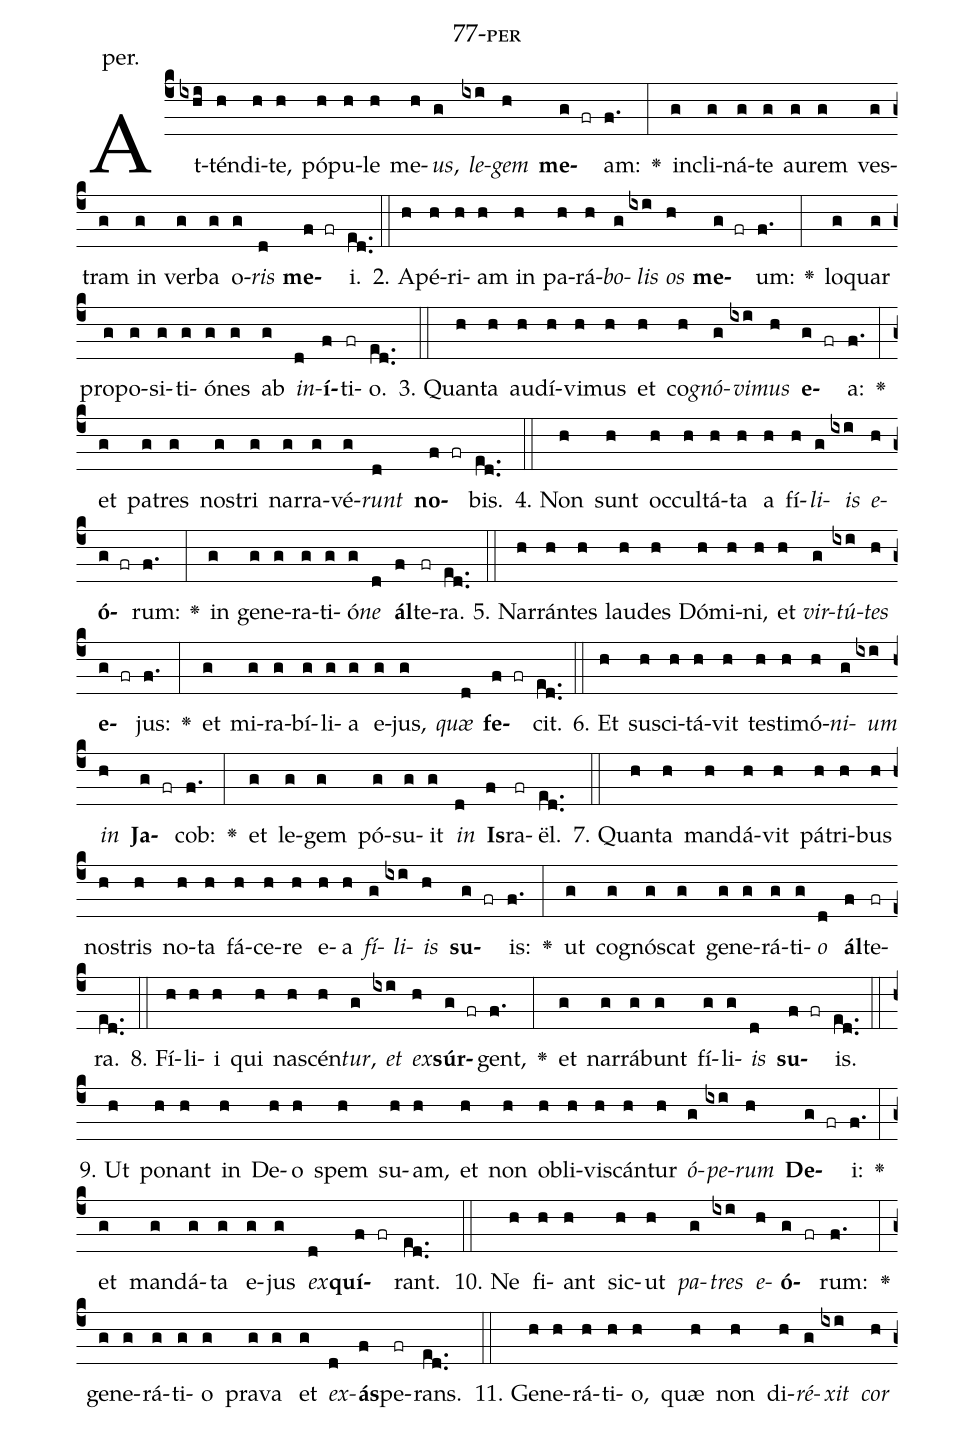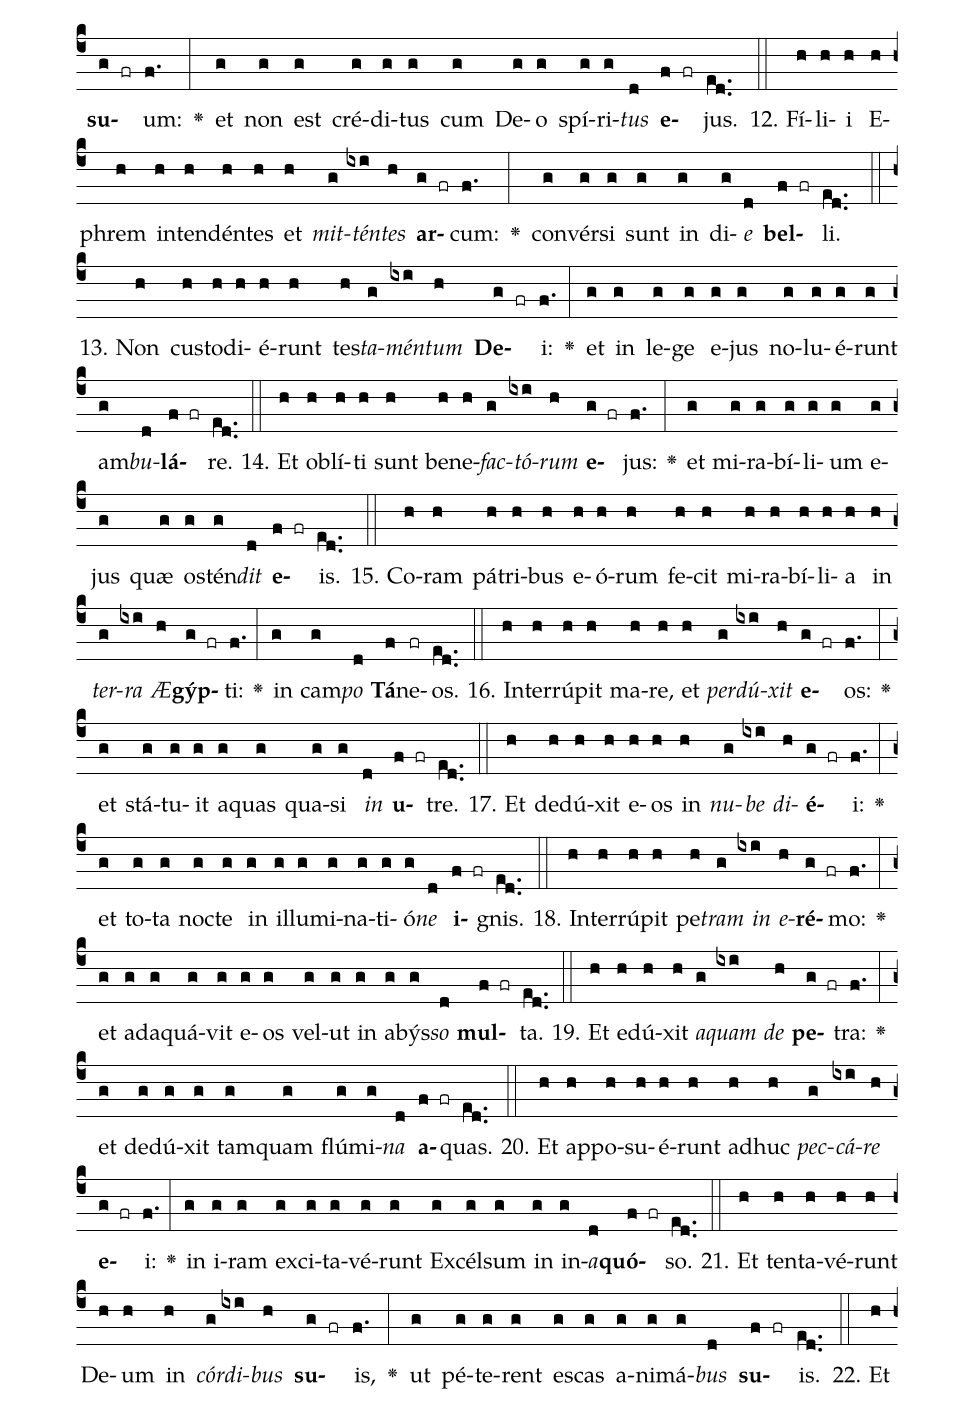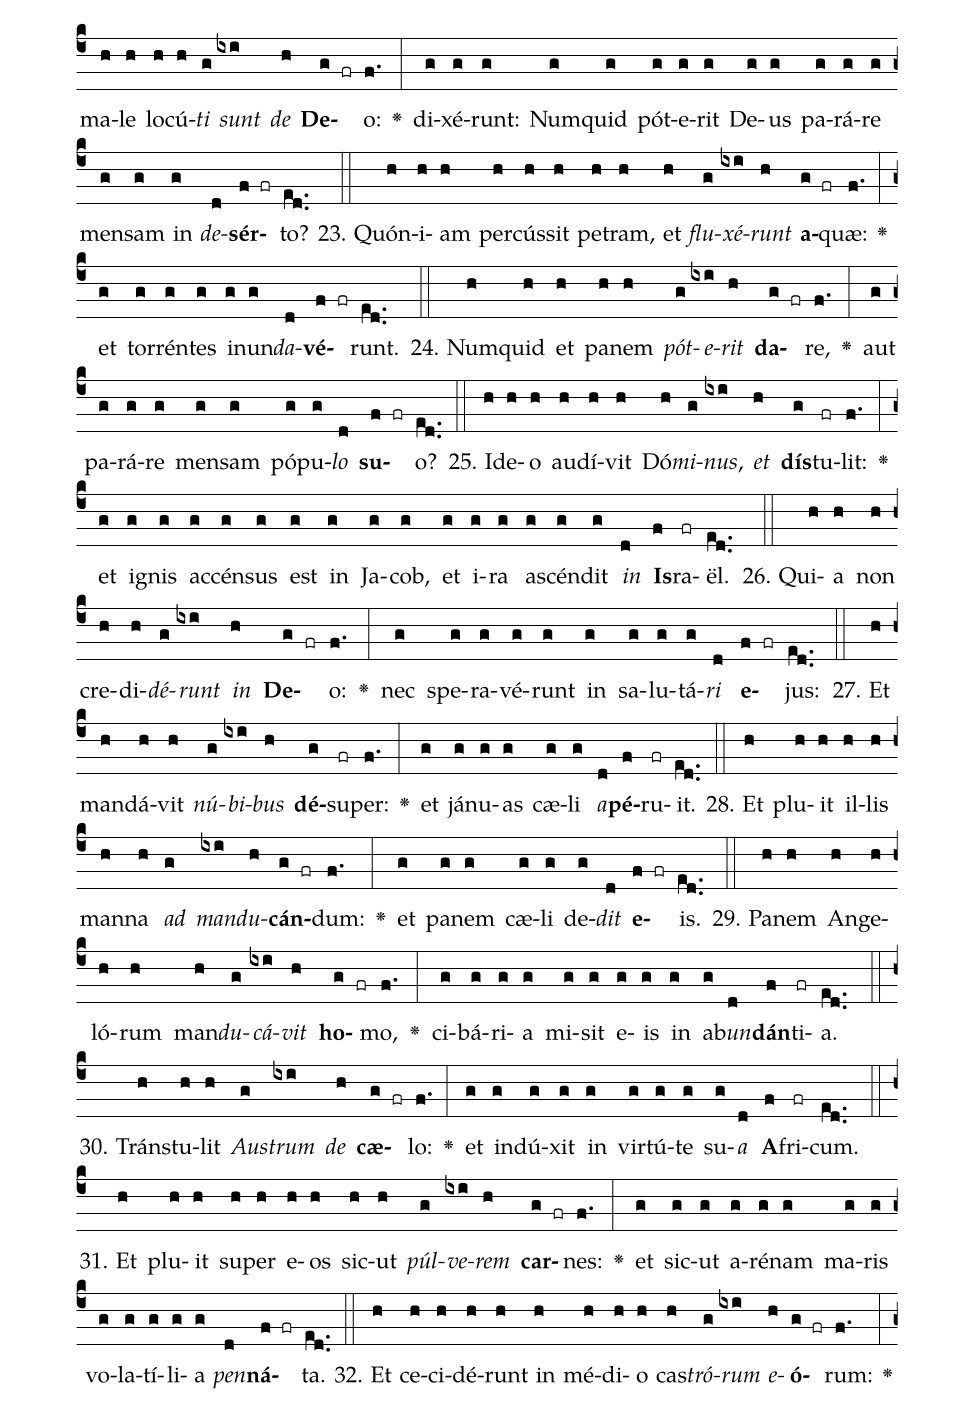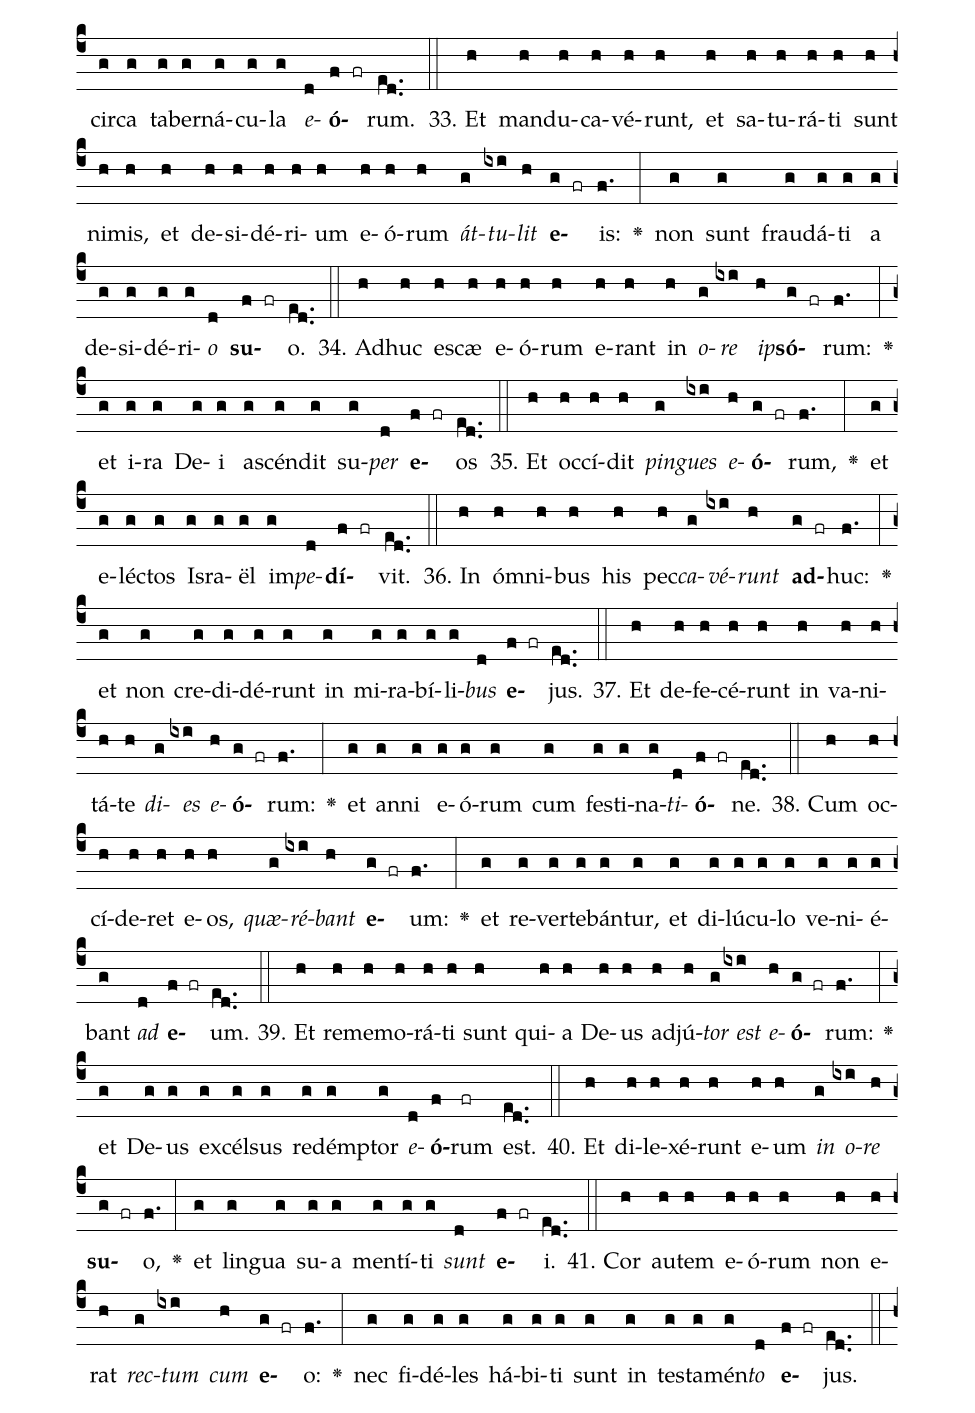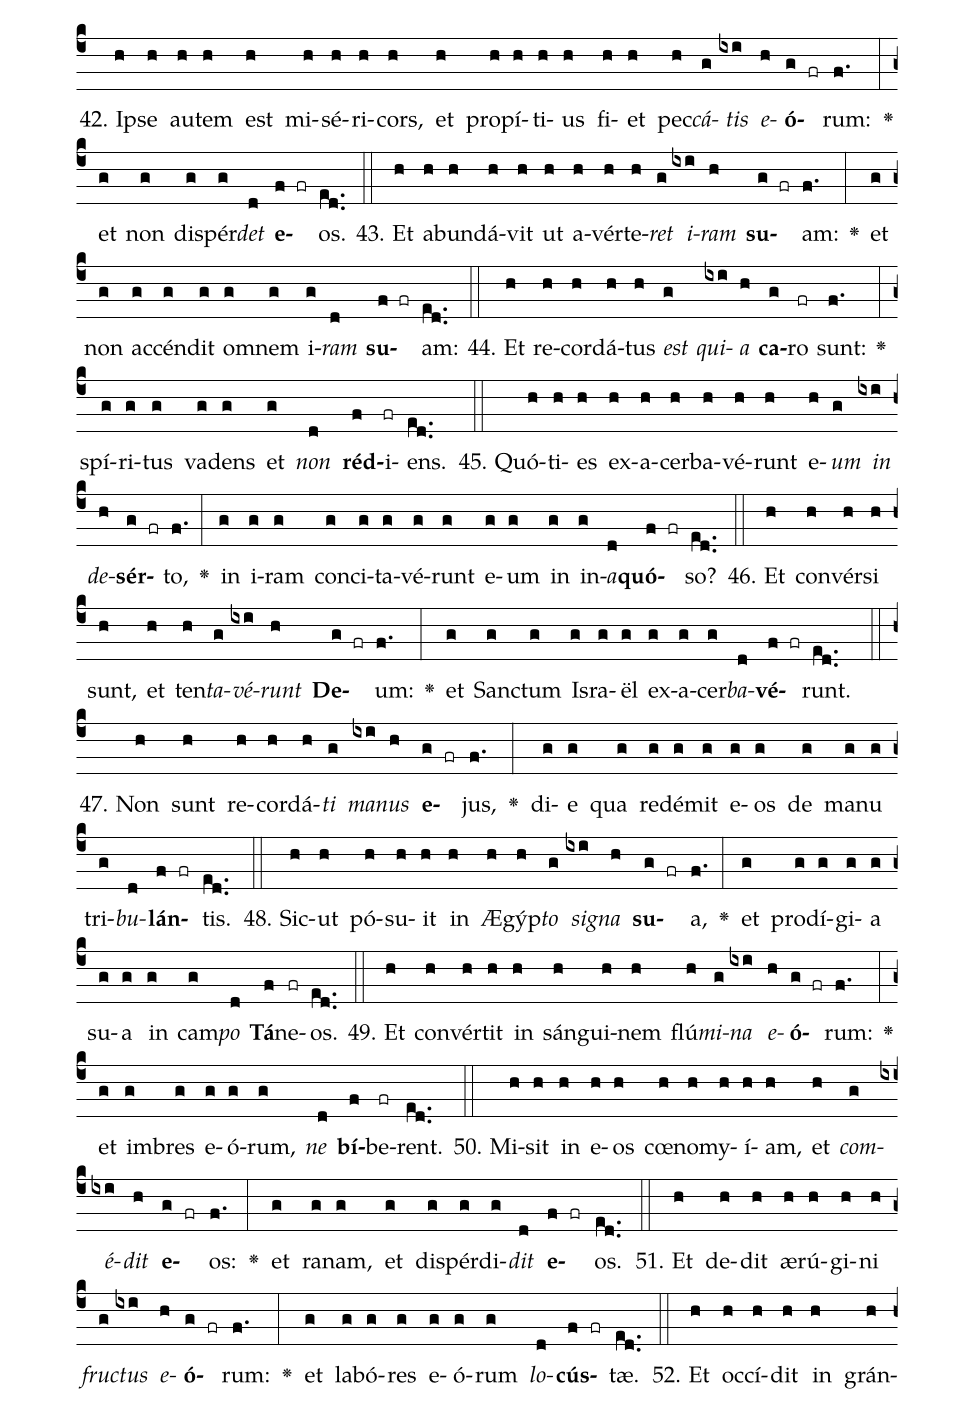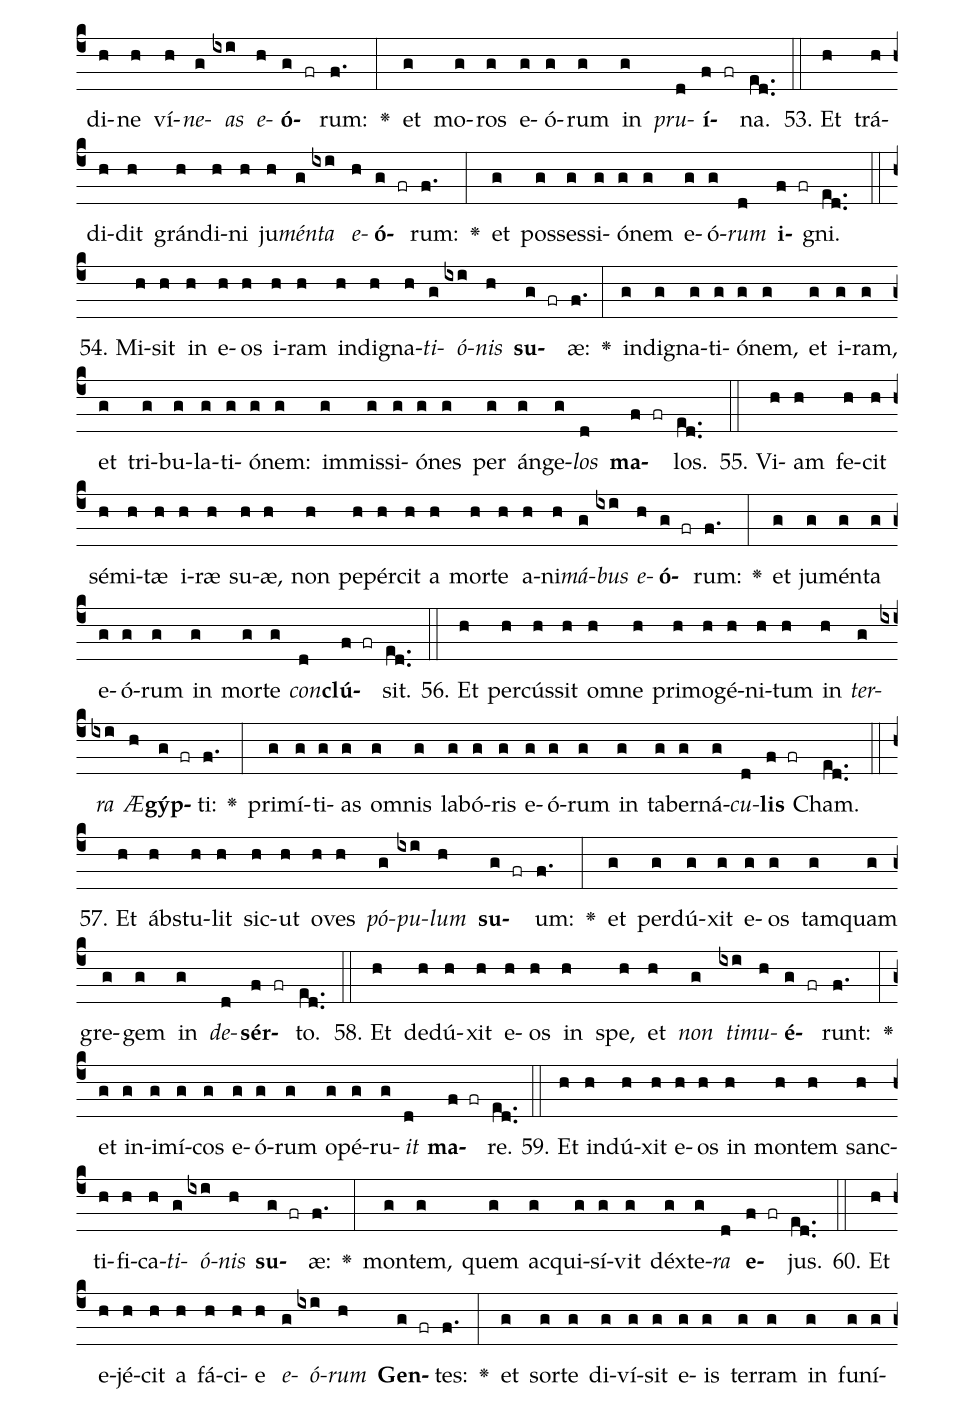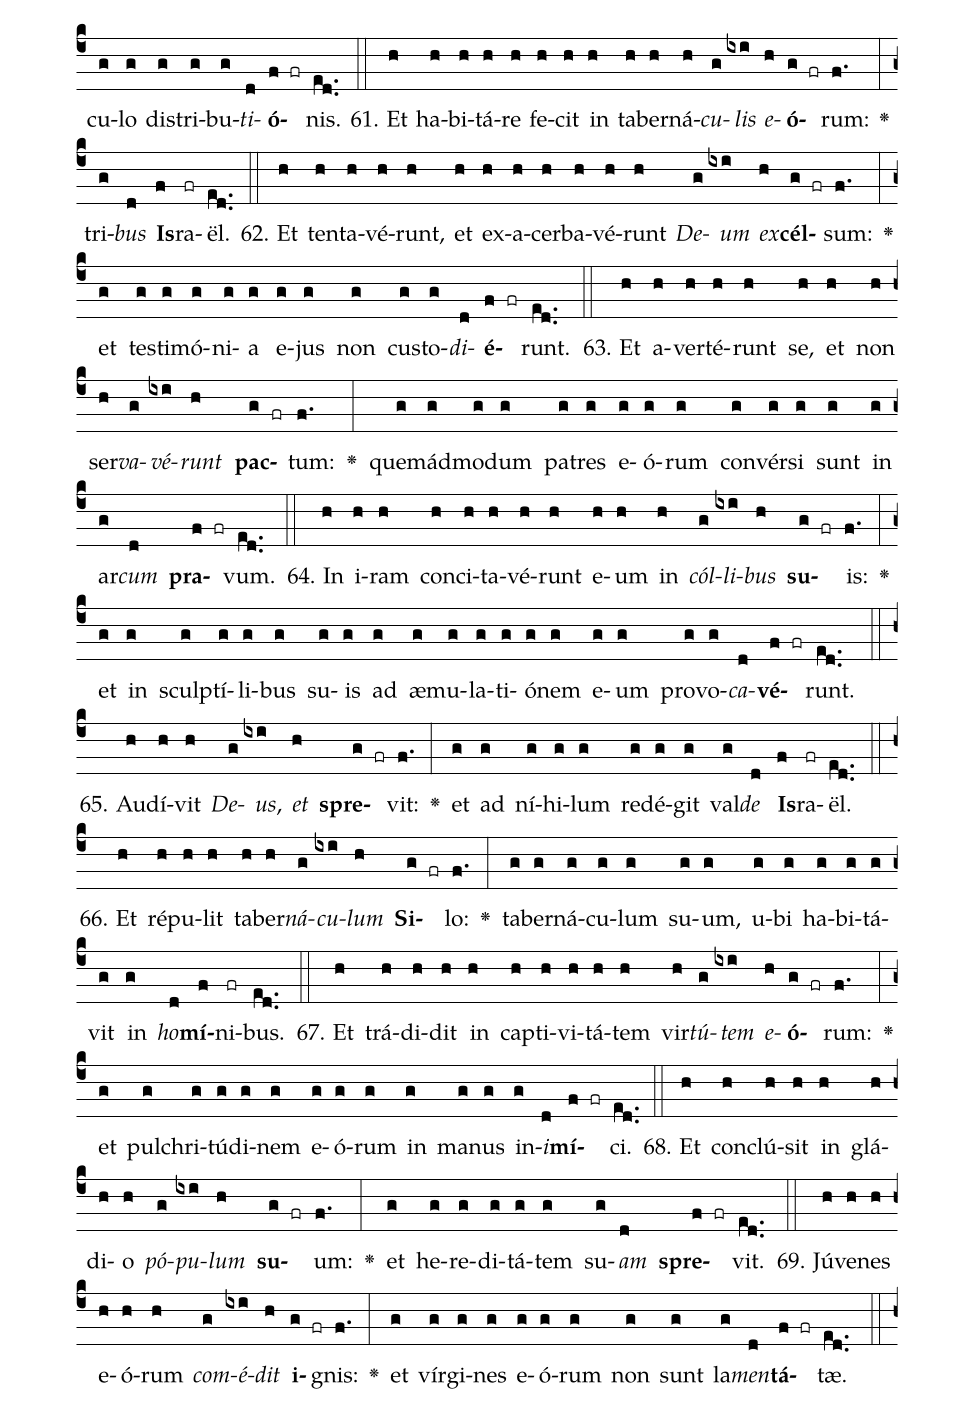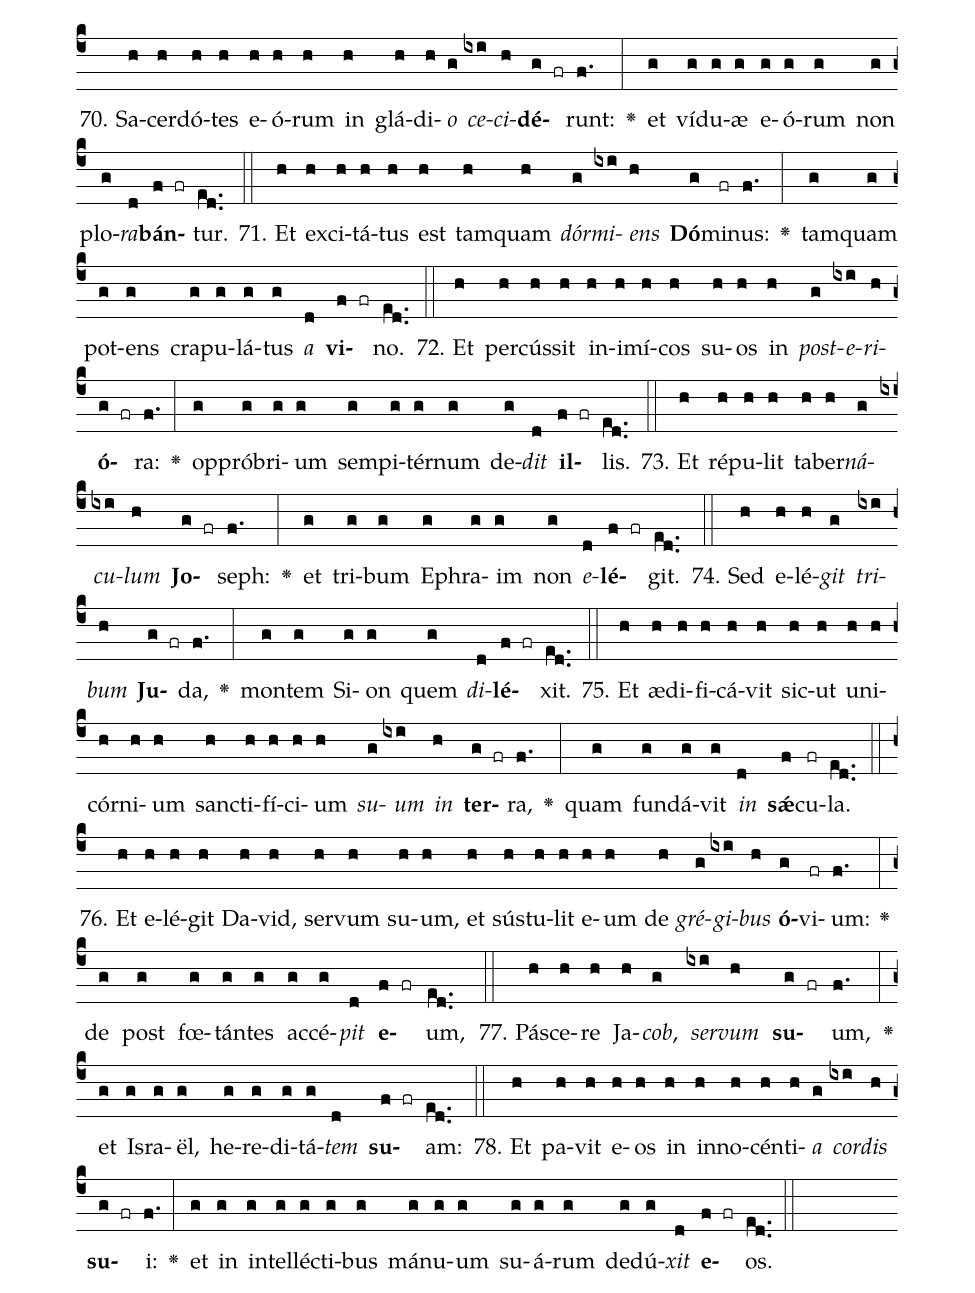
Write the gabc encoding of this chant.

name: 77-per;
annotation: per.;
%%
(c4)At(ixhi)tén(h)di(h)te,(h) pó(h)pu(h)le(h) me(h)<i>us</i>,(g) <i>le</i>(ixi)<i>gem</i>(h) <b>me</b>(g fr)am:(f.) <v>\greheightstar</v>(:) in(g)cli(g)ná(g)te(g) au(g)rem(g) ves(g)tram(g) in(g) ver(g)ba(g) o(g)<i>ris</i>(d) <b>me</b>(f fr)i.(ed..) (::)
2. A(h)pé(h)ri(h)am(h) in(h) pa(h)rá(h)<i>bo</i>(g)<i>lis</i>(ixi) <i>os</i>(h) <b>me</b>(g fr)um:(f.) <v>\greheightstar</v>(:) lo(g)quar(g) pro(g)po(g)si(g)ti(g)ó(g)nes(g) ab(g) <i>in</i>(d)<b>í</b>(f)ti(fr)o.(ed..) (::)
3. Quan(h)ta(h) au(h)dí(h)vi(h)mus(h) et(h) co(h)<i>gnó</i>(g)<i>vi</i>(ixi)<i>mus</i>(h) <b>e</b>(g fr)a:(f.) <v>\greheightstar</v>(:) et(g) pa(g)tres(g) nos(g)tri(g) nar(g)ra(g)vé(g)<i>runt</i>(d) <b>no</b>(f fr)bis.(ed..) (::)
4. Non(h) sunt(h) oc(h)cul(h)tá(h)ta(h) a(h) fí(h)<i>li</i>(g)<i>is</i>(ixi) <i>e</i>(h)<b>ó</b>(g fr)rum:(f.) <v>\greheightstar</v>(:) in(g) ge(g)ne(g)ra(g)ti(g)ó(g)<i>ne</i>(d) <b>ál</b>(f)te(fr)ra.(ed..) (::)
5. Nar(h)rán(h)tes(h) lau(h)des(h) Dó(h)mi(h)ni,(h) et(h) <i>vir</i>(g)<i>tú</i>(ixi)<i>tes</i>(h) <b>e</b>(g fr)jus:(f.) <v>\greheightstar</v>(:) et(g) mi(g)ra(g)bí(g)li(g)a(g) e(g)jus,(g) <i>quæ</i>(d) <b>fe</b>(f fr)cit.(ed..) (::)
6. Et(h) su(h)sci(h)tá(h)vit(h) tes(h)ti(h)mó(h)<i>ni</i>(g)<i>um</i>(ixi) <i>in</i>(h) <b>Ja</b>(g fr)cob:(f.) <v>\greheightstar</v>(:) et(g) le(g)gem(g) pó(g)su(g)it(g) <i>in</i>(d) <b>Is</b>(f)ra(fr)ël.(ed..) (::)
7. Quan(h)ta(h) man(h)dá(h)vit(h) pá(h)tri(h)bus(h) nos(h)tris(h) no(h)ta(h) fá(h)ce(h)re(h) e(h)a(h) <i>fí</i>(g)<i>li</i>(ixi)<i>is</i>(h) <b>su</b>(g fr)is:(f.) <v>\greheightstar</v>(:) ut(g) co(g)gnós(g)cat(g) ge(g)ne(g)rá(g)ti(g)<i>o</i>(d) <b>ál</b>(f)te(fr)ra.(ed..) (::)
8. Fí(h)li(h)i(h) qui(h) na(h)scén(h)<i>tur</i>,(g) <i>et</i>(ixi) <i>ex</i>(h)<b>súr</b>(g fr)gent,(f.) <v>\greheightstar</v>(:) et(g) nar(g)rá(g)bunt(g) fí(g)li(g)<i>is</i>(d) <b>su</b>(f fr)is.(ed..) (::)
9. Ut(h) po(h)nant(h) in(h) De(h)o(h) spem(h) su(h)am,(h) et(h) non(h) ob(h)li(h)vis(h)cán(h)tur(h) <i>ó</i>(g)<i>pe</i>(ixi)<i>rum</i>(h) <b>De</b>(g fr)i:(f.) <v>\greheightstar</v>(:) et(g) man(g)dá(g)ta(g) e(g)jus(g) <i>ex</i>(d)<b>quí</b>(f fr)rant.(ed..) (::)
10. Ne(h) fi(h)ant(h) sic(h)ut(h) <i>pa</i>(g)<i>tres</i>(ixi) <i>e</i>(h)<b>ó</b>(g fr)rum:(f.) <v>\greheightstar</v>(:) ge(g)ne(g)rá(g)ti(g)o(g) pra(g)va(g) et(g) <i>ex</i>(d)<b>ás</b>(f)pe(fr)rans.(ed..) (::)
11. Ge(h)ne(h)rá(h)ti(h)o,(h) quæ(h) non(h) di(h)<i>ré</i>(g)<i>xit</i>(ixi) <i>cor</i>(h) <b>su</b>(g fr)um:(f.) <v>\greheightstar</v>(:) et(g) non(g) est(g) cré(g)di(g)tus(g) cum(g) De(g)o(g) spí(g)ri(g)<i>tus</i>(d) <b>e</b>(f fr)jus.(ed..) (::)
12. Fí(h)li(h)i(h) E(h)phrem(h) in(h)ten(h)dén(h)tes(h) et(h) <i>mit</i>(g)<i>tén</i>(ixi)<i>tes</i>(h) <b>ar</b>(g fr)cum:(f.) <v>\greheightstar</v>(:) con(g)vér(g)si(g) sunt(g) in(g) di(g)<i>e</i>(d) <b>bel</b>(f fr)li.(ed..) (::)
13. Non(h) cus(h)to(h)di(h)é(h)runt(h) tes(h)<i>ta</i>(g)<i>mén</i>(ixi)<i>tum</i>(h) <b>De</b>(g fr)i:(f.) <v>\greheightstar</v>(:) et(g) in(g) le(g)ge(g) e(g)jus(g) no(g)lu(g)é(g)runt(g) am(g)<i>bu</i>(d)<b>lá</b>(f fr)re.(ed..) (::)
14. Et(h) ob(h)lí(h)ti(h) sunt(h) be(h)ne(h)<i>fac</i>(g)<i>tó</i>(ixi)<i>rum</i>(h) <b>e</b>(g fr)jus:(f.) <v>\greheightstar</v>(:) et(g) mi(g)ra(g)bí(g)li(g)um(g) e(g)jus(g) quæ(g) os(g)tén(g)<i>dit</i>(d) <b>e</b>(f fr)is.(ed..) (::)
15. Co(h)ram(h) pá(h)tri(h)bus(h) e(h)ó(h)rum(h) fe(h)cit(h) mi(h)ra(h)bí(h)li(h)a(h) in(h) <i>ter</i>(g)<i>ra</i>(ixi) <i>Æ</i>(h)<b>gýp</b>(g fr)ti:(f.) <v>\greheightstar</v>(:) in(g) cam(g)<i>po</i>(d) <b>Tá</b>(f)ne(fr)os.(ed..) (::)
16. In(h)ter(h)rú(h)pit(h) ma(h)re,(h) et(h) <i>per</i>(g)<i>dú</i>(ixi)<i>xit</i>(h) <b>e</b>(g fr)os:(f.) <v>\greheightstar</v>(:) et(g) stá(g)tu(g)it(g) a(g)quas(g) qua(g)si(g) <i>in</i>(d) <b>u</b>(f fr)tre.(ed..) (::)
17. Et(h) de(h)dú(h)xit(h) e(h)os(h) in(h) <i>nu</i>(g)<i>be</i>(ixi) <i>di</i>(h)<b>é</b>(g fr)i:(f.) <v>\greheightstar</v>(:) et(g) to(g)ta(g) noc(g)te(g) in(g) il(g)lu(g)mi(g)na(g)ti(g)ó(g)<i>ne</i>(d) <b>i</b>(f fr)gnis.(ed..) (::)
18. In(h)ter(h)rú(h)pit(h) pe(h)<i>tram</i>(g) <i>in</i>(ixi) <i>e</i>(h)<b>ré</b>(g fr)mo:(f.) <v>\greheightstar</v>(:) et(g) ad(g)a(g)quá(g)vit(g) e(g)os(g) vel(g)ut(g) in(g) a(g)býs(g)<i>so</i>(d) <b>mul</b>(f fr)ta.(ed..) (::)
19. Et(h) e(h)dú(h)xit(h) <i>a</i>(g)<i>quam</i>(ixi) <i>de</i>(h) <b>pe</b>(g fr)tra:(f.) <v>\greheightstar</v>(:) et(g) de(g)dú(g)xit(g) tam(g)quam(g) flú(g)mi(g)<i>na</i>(d) <b>a</b>(f fr)quas.(ed..) (::)
20. Et(h) ap(h)po(h)su(h)é(h)runt(h) ad(h)huc(h) <i>pec</i>(g)<i>cá</i>(ixi)<i>re</i>(h) <b>e</b>(g fr)i:(f.) <v>\greheightstar</v>(:) in(g) i(g)ram(g) ex(g)ci(g)ta(g)vé(g)runt(g) Ex(g)cél(g)sum(g) in(g) in(g)<i>a</i>(d)<b>quó</b>(f fr)so.(ed..) (::)
21. Et(h) ten(h)ta(h)vé(h)runt(h) De(h)um(h) in(h) <i>cór</i>(g)<i>di</i>(ixi)<i>bus</i>(h) <b>su</b>(g fr)is,(f.) <v>\greheightstar</v>(:) ut(g) pé(g)te(g)rent(g) es(g)cas(g) a(g)ni(g)má(g)<i>bus</i>(d) <b>su</b>(f fr)is.(ed..) (::)
22. Et(h) ma(h)le(h) lo(h)cú(h)<i>ti</i>(g) <i>sunt</i>(ixi) <i>de</i>(h) <b>De</b>(g fr)o:(f.) <v>\greheightstar</v>(:) di(g)xé(g)runt:(g) Num(g)quid(g) pót(g)e(g)rit(g) De(g)us(g) pa(g)rá(g)re(g) men(g)sam(g) in(g) <i>de</i>(d)<b>sér</b>(f fr)to?(ed..) (::)
23. Quón(h)i(h)am(h) per(h)cús(h)sit(h) pe(h)tram,(h) et(h) <i>flu</i>(g)<i>xé</i>(ixi)<i>runt</i>(h) <b>a</b>(g fr)quæ:(f.) <v>\greheightstar</v>(:) et(g) tor(g)rén(g)tes(g) in(g)un(g)<i>da</i>(d)<b>vé</b>(f fr)runt.(ed..) (::)
24. Num(h)quid(h) et(h) pa(h)nem(h) <i>pót</i>(g)<i>e</i>(ixi)<i>rit</i>(h) <b>da</b>(g fr)re,(f.) <v>\greheightstar</v>(:) aut(g) pa(g)rá(g)re(g) men(g)sam(g) pó(g)pu(g)<i>lo</i>(d) <b>su</b>(f fr)o?(ed..) (::)
25. Id(h)e(h)o(h) au(h)dí(h)vit(h) Dó(h)<i>mi</i>(g)<i>nus</i>,(ixi) <i>et</i>(h) <b>dís</b>(g)tu(fr)lit:(f.) <v>\greheightstar</v>(:) et(g) i(g)gnis(g) ac(g)cén(g)sus(g) est(g) in(g) Ja(g)cob,(g) et(g) i(g)ra(g) a(g)scén(g)dit(g) <i>in</i>(d) <b>Is</b>(f)ra(fr)ël.(ed..) (::)
26. Qui(h)a(h) non(h) cre(h)di(h)<i>dé</i>(g)<i>runt</i>(ixi) <i>in</i>(h) <b>De</b>(g fr)o:(f.) <v>\greheightstar</v>(:) nec(g) spe(g)ra(g)vé(g)runt(g) in(g) sa(g)lu(g)tá(g)<i>ri</i>(d) <b>e</b>(f fr)jus:(ed..) (::)
27. Et(h) man(h)dá(h)vit(h) <i>nú</i>(g)<i>bi</i>(ixi)<i>bus</i>(h) <b>dé</b>(g)su(fr)per:(f.) <v>\greheightstar</v>(:) et(g) já(g)nu(g)as(g) cæ(g)li(g) <i>a</i>(d)<b>pé</b>(f)ru(fr)it.(ed..) (::)
28. Et(h) plu(h)it(h) il(h)lis(h) man(h)na(h) <i>ad</i>(g) <i>man</i>(ixi)<i>du</i>(h)<b>cán</b>(g fr)dum:(f.) <v>\greheightstar</v>(:) et(g) pa(g)nem(g) cæ(g)li(g) de(g)<i>dit</i>(d) <b>e</b>(f fr)is.(ed..) (::)
29. Pa(h)nem(h) An(h)ge(h)ló(h)rum(h) man(h)<i>du</i>(g)<i>cá</i>(ixi)<i>vit</i>(h) <b>ho</b>(g fr)mo,(f.) <v>\greheightstar</v>(:) ci(g)bá(g)ri(g)a(g) mi(g)sit(g) e(g)is(g) in(g) ab(g)<i>un</i>(d)<b>dán</b>(f)ti(fr)a.(ed..) (::)
30. Tráns(h)tu(h)lit(h) <i>Aus</i>(g)<i>trum</i>(ixi) <i>de</i>(h) <b>cæ</b>(g fr)lo:(f.) <v>\greheightstar</v>(:) et(g) in(g)dú(g)xit(g) in(g) vir(g)tú(g)te(g) su(g)<i>a</i>(d) <b>A</b>(f)fri(fr)cum.(ed..) (::)
31. Et(h) plu(h)it(h) su(h)per(h) e(h)os(h) sic(h)ut(h) <i>púl</i>(g)<i>ve</i>(ixi)<i>rem</i>(h) <b>car</b>(g fr)nes:(f.) <v>\greheightstar</v>(:) et(g) sic(g)ut(g) a(g)ré(g)nam(g) ma(g)ris(g) vo(g)la(g)tí(g)li(g)a(g) <i>pen</i>(d)<b>ná</b>(f fr)ta.(ed..) (::)
32. Et(h) ce(h)ci(h)dé(h)runt(h) in(h) mé(h)di(h)o(h) cas(h)<i>tró</i>(g)<i>rum</i>(ixi) <i>e</i>(h)<b>ó</b>(g fr)rum:(f.) <v>\greheightstar</v>(:) cir(g)ca(g) ta(g)ber(g)ná(g)cu(g)la(g) <i>e</i>(d)<b>ó</b>(f fr)rum.(ed..) (::)
33. Et(h) man(h)du(h)ca(h)vé(h)runt,(h) et(h) sa(h)tu(h)rá(h)ti(h) sunt(h) ni(h)mis,(h) et(h) de(h)si(h)dé(h)ri(h)um(h) e(h)ó(h)rum(h) <i>át</i>(g)<i>tu</i>(ixi)<i>lit</i>(h) <b>e</b>(g fr)is:(f.) <v>\greheightstar</v>(:) non(g) sunt(g) frau(g)dá(g)ti(g) a(g) de(g)si(g)dé(g)ri(g)<i>o</i>(d) <b>su</b>(f fr)o.(ed..) (::)
34. Ad(h)huc(h) e(h)scæ(h) e(h)ó(h)rum(h) e(h)rant(h) in(h) <i>o</i>(g)<i>re</i>(ixi) <i>ip</i>(h)<b>só</b>(g fr)rum:(f.) <v>\greheightstar</v>(:) et(g) i(g)ra(g) De(g)i(g) a(g)scén(g)dit(g) su(g)<i>per</i>(d) <b>e</b>(f fr)os(ed..) (::)
35. Et(h) oc(h)cí(h)dit(h) <i>pin</i>(g)<i>gues</i>(ixi) <i>e</i>(h)<b>ó</b>(g fr)rum,(f.) <v>\greheightstar</v>(:) et(g) e(g)léc(g)tos(g) Is(g)ra(g)ël(g) im(g)<i>pe</i>(d)<b>dí</b>(f fr)vit.(ed..) (::)
36. In(h) óm(h)ni(h)bus(h) his(h) pec(h)<i>ca</i>(g)<i>vé</i>(ixi)<i>runt</i>(h) <b>ad</b>(g fr)huc:(f.) <v>\greheightstar</v>(:) et(g) non(g) cre(g)di(g)dé(g)runt(g) in(g) mi(g)ra(g)bí(g)li(g)<i>bus</i>(d) <b>e</b>(f fr)jus.(ed..) (::)
37. Et(h) de(h)fe(h)cé(h)runt(h) in(h) va(h)ni(h)tá(h)te(h) <i>di</i>(g)<i>es</i>(ixi) <i>e</i>(h)<b>ó</b>(g fr)rum:(f.) <v>\greheightstar</v>(:) et(g) an(g)ni(g) e(g)ó(g)rum(g) cum(g) fes(g)ti(g)na(g)<i>ti</i>(d)<b>ó</b>(f fr)ne.(ed..) (::)
38. Cum(h) oc(h)cí(h)de(h)ret(h) e(h)os,(h) <i>quæ</i>(g)<i>ré</i>(ixi)<i>bant</i>(h) <b>e</b>(g fr)um:(f.) <v>\greheightstar</v>(:) et(g) re(g)ver(g)te(g)bán(g)tur,(g) et(g) di(g)lú(g)cu(g)lo(g) ve(g)ni(g)é(g)bant(g) <i>ad</i>(d) <b>e</b>(f fr)um.(ed..) (::)
39. Et(h) re(h)me(h)mo(h)rá(h)ti(h) sunt(h) qui(h)a(h) De(h)us(h) ad(h)jú(h)<i>tor</i>(g) <i>est</i>(ixi) <i>e</i>(h)<b>ó</b>(g fr)rum:(f.) <v>\greheightstar</v>(:) et(g) De(g)us(g) ex(g)cél(g)sus(g) red(g)émp(g)tor(g) <i>e</i>(d)<b>ó</b>(f)rum(fr) est.(ed..) (::)
40. Et(h) di(h)le(h)xé(h)runt(h) e(h)um(h) <i>in</i>(g) <i>o</i>(ixi)<i>re</i>(h) <b>su</b>(g fr)o,(f.) <v>\greheightstar</v>(:) et(g) lin(g)gua(g) su(g)a(g) men(g)tí(g)ti(g) <i>sunt</i>(d) <b>e</b>(f fr)i.(ed..) (::)
41. Cor(h) au(h)tem(h) e(h)ó(h)rum(h) non(h) e(h)rat(h) <i>rec</i>(g)<i>tum</i>(ixi) <i>cum</i>(h) <b>e</b>(g fr)o:(f.) <v>\greheightstar</v>(:) nec(g) fi(g)dé(g)les(g) há(g)bi(g)ti(g) sunt(g) in(g) tes(g)ta(g)mén(g)<i>to</i>(d) <b>e</b>(f fr)jus.(ed..) (::)
42. Ip(h)se(h) au(h)tem(h) est(h) mi(h)sé(h)ri(h)cors,(h) et(h) pro(h)pí(h)ti(h)us(h) fi(h)et(h) pec(h)<i>cá</i>(g)<i>tis</i>(ixi) <i>e</i>(h)<b>ó</b>(g fr)rum:(f.) <v>\greheightstar</v>(:) et(g) non(g) dis(g)pér(g)<i>det</i>(d) <b>e</b>(f fr)os.(ed..) (::)
43. Et(h) ab(h)un(h)dá(h)vit(h) ut(h) a(h)vér(h)te(h)<i>ret</i>(g) <i>i</i>(ixi)<i>ram</i>(h) <b>su</b>(g fr)am:(f.) <v>\greheightstar</v>(:) et(g) non(g) ac(g)cén(g)dit(g) om(g)nem(g) i(g)<i>ram</i>(d) <b>su</b>(f fr)am:(ed..) (::)
44. Et(h) re(h)cor(h)dá(h)tus(h) <i>est</i>(g) <i>qui</i>(ixi)<i>a</i>(h) <b>ca</b>(g)ro(fr) sunt:(f.) <v>\greheightstar</v>(:) spí(g)ri(g)tus(g) va(g)dens(g) et(g) <i>non</i>(d) <b>réd</b>(f)i(fr)ens.(ed..) (::)
45. Quó(h)ti(h)es(h) ex(h)a(h)cer(h)ba(h)vé(h)runt(h) e(h)<i>um</i>(g) <i>in</i>(ixi) <i>de</i>(h)<b>sér</b>(g fr)to,(f.) <v>\greheightstar</v>(:) in(g) i(g)ram(g) con(g)ci(g)ta(g)vé(g)runt(g) e(g)um(g) in(g) in(g)<i>a</i>(d)<b>quó</b>(f fr)so?(ed..) (::)
46. Et(h) con(h)vér(h)si(h) sunt,(h) et(h) ten(h)<i>ta</i>(g)<i>vé</i>(ixi)<i>runt</i>(h) <b>De</b>(g fr)um:(f.) <v>\greheightstar</v>(:) et(g) Sanc(g)tum(g) Is(g)ra(g)ël(g) ex(g)a(g)cer(g)<i>ba</i>(d)<b>vé</b>(f fr)runt.(ed..) (::)
47. Non(h) sunt(h) re(h)cor(h)dá(h)<i>ti</i>(g) <i>ma</i>(ixi)<i>nus</i>(h) <b>e</b>(g fr)jus,(f.) <v>\greheightstar</v>(:) di(g)e(g) qua(g) red(g)é(g)mit(g) e(g)os(g) de(g) ma(g)nu(g) tri(g)<i>bu</i>(d)<b>lán</b>(f fr)tis.(ed..) (::)
48. Sic(h)ut(h) pó(h)su(h)it(h) in(h) Æ(h)gýp(h)<i>to</i>(g) <i>si</i>(ixi)<i>gna</i>(h) <b>su</b>(g fr)a,(f.) <v>\greheightstar</v>(:) et(g) prod(g)í(g)gi(g)a(g) su(g)a(g) in(g) cam(g)<i>po</i>(d) <b>Tá</b>(f)ne(fr)os.(ed..) (::)
49. Et(h) con(h)vér(h)tit(h) in(h) sán(h)gui(h)nem(h) flú(h)<i>mi</i>(g)<i>na</i>(ixi) <i>e</i>(h)<b>ó</b>(g fr)rum:(f.) <v>\greheightstar</v>(:) et(g) im(g)bres(g) e(g)ó(g)rum,(g) <i>ne</i>(d) <b>bí</b>(f)be(fr)rent.(ed..) (::)
50. Mi(h)sit(h) in(h) e(h)os(h) cœ(h)no(h)my(h)í(h)am,(h) et(h) <i>com</i>(g)<i>é</i>(ixi)<i>dit</i>(h) <b>e</b>(g fr)os:(f.) <v>\greheightstar</v>(:) et(g) ra(g)nam,(g) et(g) dis(g)pér(g)di(g)<i>dit</i>(d) <b>e</b>(f fr)os.(ed..) (::)
51. Et(h) de(h)dit(h) æ(h)rú(h)gi(h)ni(h) <i>fruc</i>(g)<i>tus</i>(ixi) <i>e</i>(h)<b>ó</b>(g fr)rum:(f.) <v>\greheightstar</v>(:) et(g) la(g)bó(g)res(g) e(g)ó(g)rum(g) <i>lo</i>(d)<b>cús</b>(f fr)tæ.(ed..) (::)
52. Et(h) oc(h)cí(h)dit(h) in(h) grán(h)di(h)ne(h) ví(h)<i>ne</i>(g)<i>as</i>(ixi) <i>e</i>(h)<b>ó</b>(g fr)rum:(f.) <v>\greheightstar</v>(:) et(g) mo(g)ros(g) e(g)ó(g)rum(g) in(g) <i>pru</i>(d)<b>í</b>(f fr)na.(ed..) (::)
53. Et(h) trá(h)di(h)dit(h) grán(h)di(h)ni(h) ju(h)<i>mén</i>(g)<i>ta</i>(ixi) <i>e</i>(h)<b>ó</b>(g fr)rum:(f.) <v>\greheightstar</v>(:) et(g) pos(g)ses(g)si(g)ó(g)nem(g) e(g)ó(g)<i>rum</i>(d) <b>i</b>(f fr)gni.(ed..) (::)
54. Mi(h)sit(h) in(h) e(h)os(h) i(h)ram(h) in(h)di(h)gna(h)<i>ti</i>(g)<i>ó</i>(ixi)<i>nis</i>(h) <b>su</b>(g fr)æ:(f.) <v>\greheightstar</v>(:) in(g)di(g)gna(g)ti(g)ó(g)nem,(g) et(g) i(g)ram,(g) et(g) tri(g)bu(g)la(g)ti(g)ó(g)nem:(g) im(g)mis(g)si(g)ó(g)nes(g) per(g) án(g)ge(g)<i>los</i>(d) <b>ma</b>(f fr)los.(ed..) (::)
55. Vi(h)am(h) fe(h)cit(h) sé(h)mi(h)tæ(h) i(h)ræ(h) su(h)æ,(h) non(h) pe(h)pér(h)cit(h) a(h) mor(h)te(h) a(h)ni(h)<i>má</i>(g)<i>bus</i>(ixi) <i>e</i>(h)<b>ó</b>(g fr)rum:(f.) <v>\greheightstar</v>(:) et(g) ju(g)mén(g)ta(g) e(g)ó(g)rum(g) in(g) mor(g)te(g) <i>con</i>(d)<b>clú</b>(f fr)sit.(ed..) (::)
56. Et(h) per(h)cús(h)sit(h) om(h)ne(h) pri(h)mo(h)gé(h)ni(h)tum(h) in(h) <i>ter</i>(g)<i>ra</i>(ixi) <i>Æ</i>(h)<b>gýp</b>(g fr)ti:(f.) <v>\greheightstar</v>(:) pri(g)mí(g)ti(g)as(g) om(g)nis(g) la(g)bó(g)ris(g) e(g)ó(g)rum(g) in(g) ta(g)ber(g)ná(g)<i>cu</i>(d)<b>lis</b>(f fr) Cham.(ed..) (::)
57. Et(h) ábs(h)tu(h)lit(h) sic(h)ut(h) o(h)ves(h) <i>pó</i>(g)<i>pu</i>(ixi)<i>lum</i>(h) <b>su</b>(g fr)um:(f.) <v>\greheightstar</v>(:) et(g) per(g)dú(g)xit(g) e(g)os(g) tam(g)quam(g) gre(g)gem(g) in(g) <i>de</i>(d)<b>sér</b>(f fr)to.(ed..) (::)
58. Et(h) de(h)dú(h)xit(h) e(h)os(h) in(h) spe,(h) et(h) <i>non</i>(g) <i>ti</i>(ixi)<i>mu</i>(h)<b>é</b>(g fr)runt:(f.) <v>\greheightstar</v>(:) et(g) in(g)i(g)mí(g)cos(g) e(g)ó(g)rum(g) o(g)pé(g)ru(g)<i>it</i>(d) <b>ma</b>(f fr)re.(ed..) (::)
59. Et(h) in(h)dú(h)xit(h) e(h)os(h) in(h) mon(h)tem(h) sanc(h)ti(h)fi(h)ca(h)<i>ti</i>(g)<i>ó</i>(ixi)<i>nis</i>(h) <b>su</b>(g fr)æ:(f.) <v>\greheightstar</v>(:) mon(g)tem,(g) quem(g) ac(g)qui(g)sí(g)vit(g) déx(g)te(g)<i>ra</i>(d) <b>e</b>(f fr)jus.(ed..) (::)
60. Et(h) e(h)jé(h)cit(h) a(h) fá(h)ci(h)e(h) <i>e</i>(g)<i>ó</i>(ixi)<i>rum</i>(h) <b>Gen</b>(g fr)tes:(f.) <v>\greheightstar</v>(:) et(g) sor(g)te(g) di(g)ví(g)sit(g) e(g)is(g) ter(g)ram(g) in(g) fu(g)ní(g)cu(g)lo(g) dis(g)tri(g)bu(g)<i>ti</i>(d)<b>ó</b>(f fr)nis.(ed..) (::)
61. Et(h) ha(h)bi(h)tá(h)re(h) fe(h)cit(h) in(h) ta(h)ber(h)ná(h)<i>cu</i>(g)<i>lis</i>(ixi) <i>e</i>(h)<b>ó</b>(g fr)rum:(f.) <v>\greheightstar</v>(:) tri(g)<i>bus</i>(d) <b>Is</b>(f)ra(fr)ël.(ed..) (::)
62. Et(h) ten(h)ta(h)vé(h)runt,(h) et(h) ex(h)a(h)cer(h)ba(h)vé(h)runt(h) <i>De</i>(g)<i>um</i>(ixi) <i>ex</i>(h)<b>cél</b>(g fr)sum:(f.) <v>\greheightstar</v>(:) et(g) tes(g)ti(g)mó(g)ni(g)a(g) e(g)jus(g) non(g) cus(g)to(g)<i>di</i>(d)<b>é</b>(f fr)runt.(ed..) (::)
63. Et(h) a(h)ver(h)té(h)runt(h) se,(h) et(h) non(h) ser(h)<i>va</i>(g)<i>vé</i>(ixi)<i>runt</i>(h) <b>pac</b>(g fr)tum:(f.) <v>\greheightstar</v>(:) quem(g)ád(g)mo(g)dum(g) pa(g)tres(g) e(g)ó(g)rum(g) con(g)vér(g)si(g) sunt(g) in(g) ar(g)<i>cum</i>(d) <b>pra</b>(f fr)vum.(ed..) (::)
64. In(h) i(h)ram(h) con(h)ci(h)ta(h)vé(h)runt(h) e(h)um(h) in(h) <i>cól</i>(g)<i>li</i>(ixi)<i>bus</i>(h) <b>su</b>(g fr)is:(f.) <v>\greheightstar</v>(:) et(g) in(g) sculp(g)tí(g)li(g)bus(g) su(g)is(g) ad(g) æ(g)mu(g)la(g)ti(g)ó(g)nem(g) e(g)um(g) pro(g)vo(g)<i>ca</i>(d)<b>vé</b>(f fr)runt.(ed..) (::)
65. Au(h)dí(h)vit(h) <i>De</i>(g)<i>us</i>,(ixi) <i>et</i>(h) <b>spre</b>(g fr)vit:(f.) <v>\greheightstar</v>(:) et(g) ad(g) ní(g)hi(g)lum(g) red(g)é(g)git(g) val(g)<i>de</i>(d) <b>Is</b>(f)ra(fr)ël.(ed..) (::)
66. Et(h) ré(h)pu(h)lit(h) ta(h)ber(h)<i>ná</i>(g)<i>cu</i>(ixi)<i>lum</i>(h) <b>Si</b>(g fr)lo:(f.) <v>\greheightstar</v>(:) ta(g)ber(g)ná(g)cu(g)lum(g) su(g)um,(g) u(g)bi(g) ha(g)bi(g)tá(g)vit(g) in(g) <i>ho</i>(d)<b>mí</b>(f)ni(fr)bus.(ed..) (::)
67. Et(h) trá(h)di(h)dit(h) in(h) cap(h)ti(h)vi(h)tá(h)tem(h) vir(h)<i>tú</i>(g)<i>tem</i>(ixi) <i>e</i>(h)<b>ó</b>(g fr)rum:(f.) <v>\greheightstar</v>(:) et(g) pul(g)chri(g)tú(g)di(g)nem(g) e(g)ó(g)rum(g) in(g) ma(g)nus(g) in(g)<i>i</i>(d)<b>mí</b>(f fr)ci.(ed..) (::)
68. Et(h) con(h)clú(h)sit(h) in(h) glá(h)di(h)o(h) <i>pó</i>(g)<i>pu</i>(ixi)<i>lum</i>(h) <b>su</b>(g fr)um:(f.) <v>\greheightstar</v>(:) et(g) he(g)re(g)di(g)tá(g)tem(g) su(g)<i>am</i>(d) <b>spre</b>(f fr)vit.(ed..) (::)
69. Jú(h)ve(h)nes(h) e(h)ó(h)rum(h) <i>com</i>(g)<i>é</i>(ixi)<i>dit</i>(h) <b>i</b>(g fr)gnis:(f.) <v>\greheightstar</v>(:) et(g) vír(g)gi(g)nes(g) e(g)ó(g)rum(g) non(g) sunt(g) la(g)<i>men</i>(d)<b>tá</b>(f fr)tæ.(ed..) (::)
70. Sa(h)cer(h)dó(h)tes(h) e(h)ó(h)rum(h) in(h) glá(h)di(h)<i>o</i>(g) <i>ce</i>(ixi)<i>ci</i>(h)<b>dé</b>(g fr)runt:(f.) <v>\greheightstar</v>(:) et(g) ví(g)du(g)æ(g) e(g)ó(g)rum(g) non(g) plo(g)<i>ra</i>(d)<b>bán</b>(f fr)tur.(ed..) (::)
71. Et(h) ex(h)ci(h)tá(h)tus(h) est(h) tam(h)quam(h) <i>dór</i>(g)<i>mi</i>(ixi)<i>ens</i>(h) <b>Dó</b>(g)mi(fr)nus:(f.) <v>\greheightstar</v>(:) tam(g)quam(g) pot(g)ens(g) cra(g)pu(g)lá(g)tus(g) <i>a</i>(d) <b>vi</b>(f fr)no.(ed..) (::)
72. Et(h) per(h)cús(h)sit(h) in(h)i(h)mí(h)cos(h) su(h)os(h) in(h) <i>post</i>(g)<i>e</i>(ixi)<i>ri</i>(h)<b>ó</b>(g fr)ra:(f.) <v>\greheightstar</v>(:) op(g)pró(g)bri(g)um(g) sem(g)pi(g)tér(g)num(g) de(g)<i>dit</i>(d) <b>il</b>(f fr)lis.(ed..) (::)
73. Et(h) ré(h)pu(h)lit(h) ta(h)ber(h)<i>ná</i>(g)<i>cu</i>(ixi)<i>lum</i>(h) <b>Jo</b>(g fr)seph:(f.) <v>\greheightstar</v>(:) et(g) tri(g)bum(g) E(g)phra(g)im(g) non(g) <i>e</i>(d)<b>lé</b>(f fr)git.(ed..) (::)
74. Sed(h) e(h)lé(h)<i>git</i>(g) <i>tri</i>(ixi)<i>bum</i>(h) <b>Ju</b>(g fr)da,(f.) <v>\greheightstar</v>(:) mon(g)tem(g) Si(g)on(g) quem(g) <i>di</i>(d)<b>lé</b>(f fr)xit.(ed..) (::)
75. Et(h) æ(h)di(h)fi(h)cá(h)vit(h) sic(h)ut(h) u(h)ni(h)cór(h)ni(h)um(h) sanc(h)ti(h)fí(h)ci(h)um(h) <i>su</i>(g)<i>um</i>(ixi) <i>in</i>(h) <b>ter</b>(g fr)ra,(f.) <v>\greheightstar</v>(:) quam(g) fun(g)dá(g)vit(g) <i>in</i>(d) <b>sǽ</b>(f)cu(fr)la.(ed..) (::)
76. Et(h) e(h)lé(h)git(h) Da(h)vid,(h) ser(h)vum(h) su(h)um,(h) et(h) sús(h)tu(h)lit(h) e(h)um(h) de(h) <i>gré</i>(g)<i>gi</i>(ixi)<i>bus</i>(h) <b>ó</b>(g)vi(fr)um:(f.) <v>\greheightstar</v>(:) de(g) post(g) fœ(g)tán(g)tes(g) ac(g)cé(g)<i>pit</i>(d) <b>e</b>(f fr)um,(ed..) (::)
77. Pá(h)sce(h)re(h) Ja(h)<i>cob</i>,(g) <i>ser</i>(ixi)<i>vum</i>(h) <b>su</b>(g fr)um,(f.) <v>\greheightstar</v>(:) et(g) Is(g)ra(g)ël,(g) he(g)re(g)di(g)tá(g)<i>tem</i>(d) <b>su</b>(f fr)am:(ed..) (::)
78. Et(h) pa(h)vit(h) e(h)os(h) in(h) in(h)no(h)cén(h)ti(h)<i>a</i>(g) <i>cor</i>(ixi)<i>dis</i>(h) <b>su</b>(g fr)i:(f.) <v>\greheightstar</v>(:) et(g) in(g) in(g)tel(g)léc(g)ti(g)bus(g) má(g)nu(g)um(g) su(g)á(g)rum(g) de(g)dú(g)<i>xit</i>(d) <b>e</b>(f fr)os.(ed..) (::)
